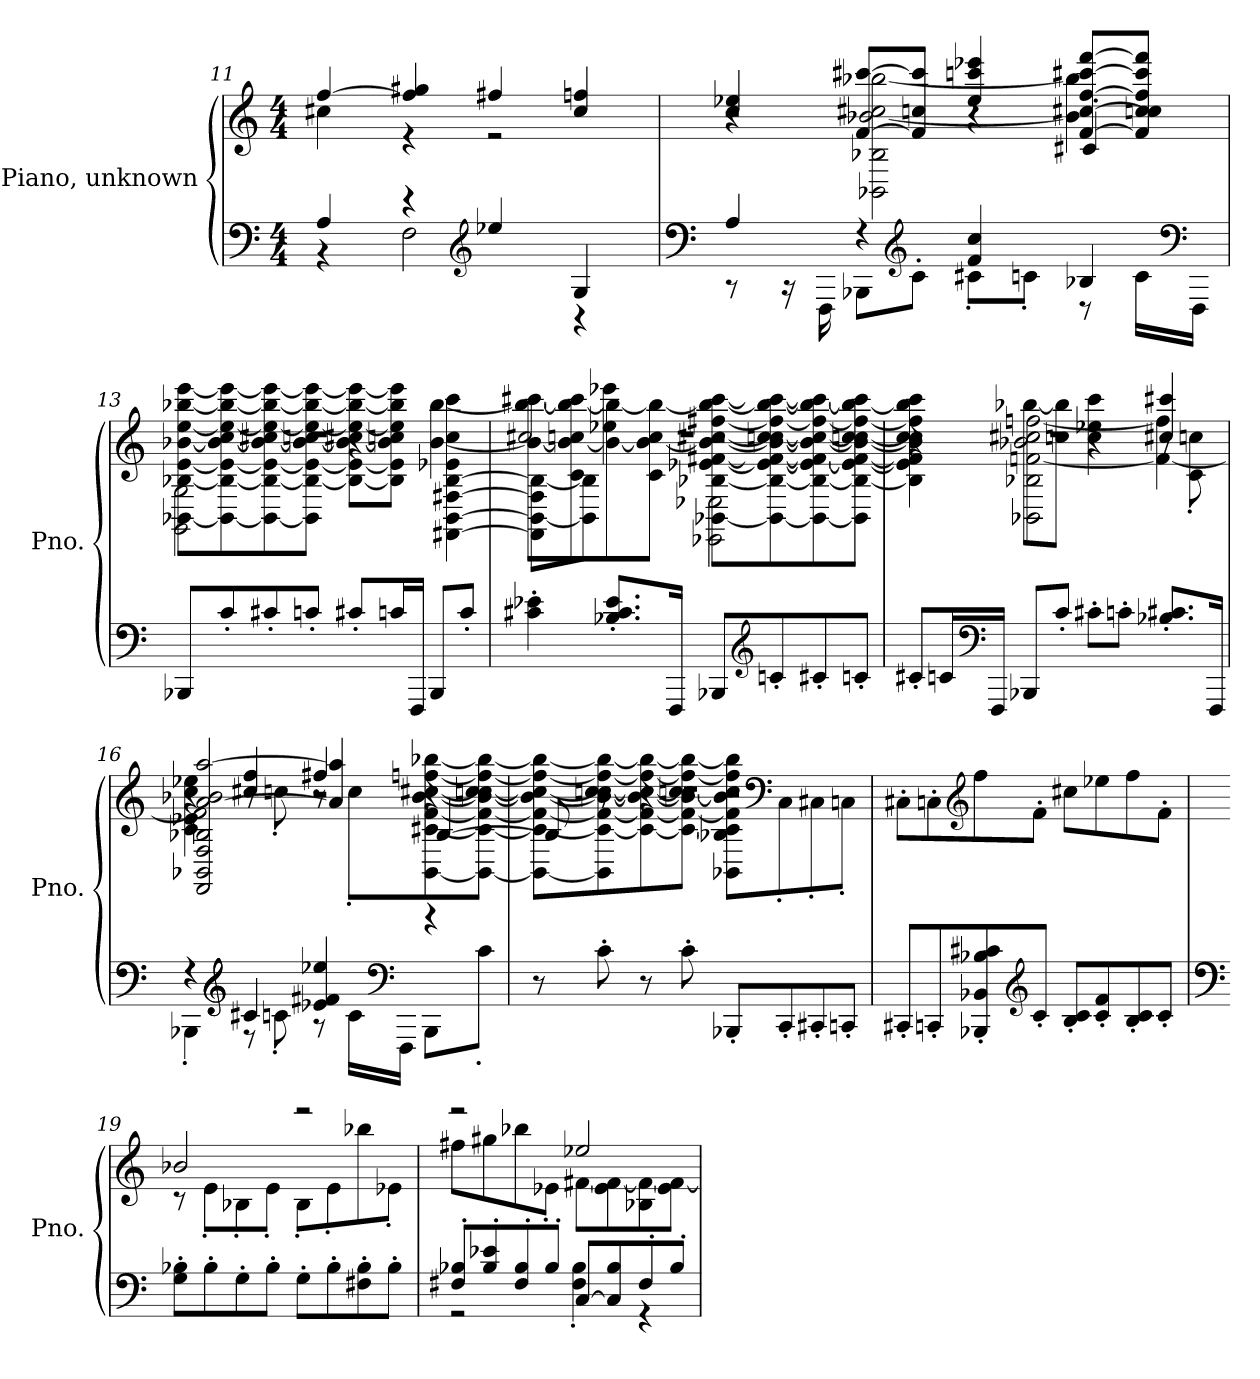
**kern	**kern
*part1	*part1
*staff2	*staff1
*I"Piano, unknown	*
*I'Pno.	*
*clefF4	*clefG2
*k[]	*k[]
*M4/4	*M4/4
=11	=11
*^	*^
4A/	4r	[4ff/	4cc#X\
4r	2F\	4ff/] 4gg#X/	4r
*clefG2	*	*	*
4ee-X/	.	4ff#X/	2r
4G/	4r	4cc#/ 4ffn/	.
*	*	*v	*v
=12	=12	=12
*clefF4	*	*
*	*	*^
*	*	*	*^
4A/	8r	4cc/ 4ee-X/	4r	2r
.	16r	.	.	.
.	16FFF\	.	.	.
4r	8BBB-X\L	[8f/ [8ccc#X/L	2BB-X\ 2B-X\ [2b-X\ 2cc#X\ [2bb-X\	.
*clefG2	*	*	*	*
.	8c'\J	8f/] 8ccn/ 8ccc#/]J	.	.
4f/ 4cc/	8c#X'\L	4ee-/ 4cccn/ 4eee-X/	.	4r
.	8cn'\J	.	.	.
4B-X/	8r	[8f/ [8cc#X/ [8ff/ [8ccc#X/ [8fff/L	4b-\] 4bb-\]	4c#X'/
.	16c\LL	8f/] 8ccn/ 8cc#/] 8ff/] 8ccc#/] 8fff/]J	.	.
*clefF4	*	*	*	*
.	16FFF\JJ	.	.	.
*v	*v	*	*	*
!!LO:LB:g=z	!!	!!
=13	=13	=13	=13
8BBB-X/L	1r	[8BB-X\ [8B-X\ [8e\ [8b-X\ [8ee\ [8bb-X\ [8eee\L	2GG\ 2G\
8c'/	.	8BB-\_ 8B-\_ 8e\_ 8b-\_ 8cc\ 8ee\_ 8bb-\_ 8eee\_	.
8c#X'/	.	8BB-\_ 8B-\_ 8e\_ 8b-\_ 8cc#X\ 8ee\_ 8bb-\_ 8eee\_	.
8cn'/J	.	8BB-\] 8B-\_ 8e\_ 8b-\_ 8ccn\ 8ee\_ 8bb-\_ 8eee\_J	.
8c#X'/L	.	8B-\_ 8e\_ 8b-\_ 8cc#X\ 8ee\_ 8bb-\_ 8eee\_L	4r
16cn/L	.	8B-\] 8e\] 8b-\] 8ccn\ 8ee\] 8bb-\] 8eee\]J	.
16FFF/JJ	.	.	.
8BBB-/L	.	[4b-\ [4bb-\	[4FF#X\ [4BB-\ [4F#X\ [4B-\ 4e-X\ 4cc\ 4ccc\
8c'/J	.	.	.
=14	=14	=14	=14
*	*	*	*^
4c#X\' 4e-X\'	1r	8b-\_ 8bb-\_ [8ccc#X\L	2cc#X/	8FF#\] 8BB-\_ 8F#\] 8B-\_L
.	.	8c\ 8b-\_ 8ccn\ 8bb-\_ 8ccc#\]	.	8BB-\] 8B-\]J
8.B-X/' 8.c#/' 8.e-/'L	.	8b-\_ 8bb-\_	.	4ee-X\ 4eee-X\
.	.	8c\ 8b-\_ 8cc\ 8bb-\_J	.	.
16FFF/Jk	.	.	.	.
8BBB-X/L	.	[8BB-X\ [8B-X\ [8e-X\ [8f#X\ 8b-\_ [8cc#X\ [8ff#X\ 8bb-\_ [8ccc#\L	2r	2EE-X\ 2E-X\
*clefG2	*	*	*	*
8cn'/	.	8BB-\_ 8B-\_ 8e-\_ 8f#\_ 8b-\_ 8ccn\ 8cc#\_ 8ff#\_ 8bb-\_ 8ccc#\_	.	.
8c#X'/	.	8BB-\_ 8B-\_ 8e-\_ 8f#\_ 8b-\_ 8cc#\_ 8ff#\_ 8bb-\_ 8ccc#\_	.	.
8cn'/J	.	8BB-\] 8B-\_ 8e-\_ 8f#\_ 8b-\_ 8ccn\ 8cc#\_ 8ff#\_ 8bb-\_ 8ccc#\]J	.	.
!!LO:LB:g=z	!!	!!	!!
=15	=15	=15	=15	=15
8c#X'/L	1r	4B-\] 4e-\] 4f#\] 4b-\] 4cc\ 4cc#\] 4ff#\] 4bb-\] 4ccc\	2r	4r
16cn/L	.	.	.	.
*clefF4	*	*	*	*
16FFF/JJ	.	.	.	.
8BBB-X/L	.	[8bb-X\L	.	2BB-X\ 2B-X\ [2fn\ 2b-X\ 2cc#X\ [2ffn\
8c'/J	.	8ccn\ 8bb-\]J	.	.
8c#X'\L	.	4cc\ 4ee-X\ 4ccc\	4r	.
8cn'\J	.	.	.	.
8.B-X/' 8.c#X/'L	.	8r	4cc#X/ 4ccc#X/	4f\_ 4ff\]
.	.	8c\' 8ccn\'	.	.
16FFF/Jk	.	.	.	.
=16	=16	=16	=16	=16
*^	*	*	*	*
4r	4BBB-X'\	4r	4c\ 4e-X\ 4cc\ 4ee-X\	2FF/ 2BB-X/ 2F/ 2B-X/ [2a/ 2b-X/ [2aa/	2f\]
*clefG2	*	*	*	*	*
4c#X/	8r	4cc#X/ 4ff/	8r	.	.
.	8cn'\	.	8ccn'\	.	.
4e-X/ 4f#X/ 4ee-X/	8r	4ff#X/	8r	4a/] 4aa/]	2r
.	16c\LL	.	8cc'\L	.	.
*clefF4	*	*	*	*	*
.	16FFF\JJ	.	.	.	.
4r	8BBB-\L	4r	[8BB-\ [8c#X\ [8f\ [8b-\ [8cc#X\ [8ffn\ [8bb-X\	[4B-/	.
.	8c'\J	.	8BB-\_ 8c#\_ 8f\_ 8b-\_ 8ccn\ 8cc#\_ 8ff\_ 8bb-\_J	.	.
*v	*v	*	*	*	*
*	*	*	*v	*v
!!LO:LB:g=z
=17	=17	=17	=17
8r	1r	8BB-\_ 8c#\_ 8f\_ 8b-\_ 8cc#\_ 8ff\_ 8bb-\_L	8B-/]
8c'\	.	8BB-\] 8c#\_ 8f\_ 8b-\_ 8ccn\ 8cc#\_ 8ff\_ 8bb-\_	8r
8r	.	8c#\_ 8f\_ 8b-\_ 8cc#\_ 8ff\_ 8bb-\_	4r
8c'\	.	8c#\_ 8f\_ 8b-\_ 8ccn\ 8cc#\_ 8ff\_ 8bb-\_J	.
8BBB-X'/L	.	8BB-X\ 8B-X\ 8c#\] 8f\] 8b-\] 8cc#\] 8ff\] 8bb-\]L	2r
*	*clefF4	*	*
8CC'/	.	8C'\	.
8CC#X'/	.	8C#X'\	.
8CCn'/J	.	8Cn'\J	.
*	*v	*v	*v
=18	=18
8CC#X'/L	8C#X'\L
8CCn'/	8Cn'\
*	*clefG2
8BBB-X/' 8BB-X/' 8B-X/' 8c#X/'	8ff\
*clefG2	*
8c#'/J	8f'\J
8B-/' 8c#/'L	8cc#X\L
8c#/' 8f/'	8ee-X\
8B-/' 8c#/'	8ff\
8c#'/J	8f'\J
!!LO:PB:g=z
=19	=19
*clefF4	*
*	*^
8G\' 8B-X\'L	2b-X/	8r
8B-'\	.	8e'\L
8G'\	.	8B-X'\
8B-'\J	.	8e'\J
8G'\L	2r	8B-'\L
8B-'\	.	8e'\
8F#X\' 8B-\'	.	8bb-X\
8B-'\J	.	8e-X'\J
=20	=20	=20
*^	*	*
8F#X/' 8B-X/'L	2r	2r	8ff#X\L
8B-/' 8e-X/'	.	.	8gg#X\
8F#/' 8B-/'	.	.	8bb-X\
8B-'/J	.	.	8e-X'\J
[8C/L	4F#\' 4B-\'	2ee-X/	[8f#X\L
8C/] 8B-/	.	.	8e-\ 8f#\_
8F#'/	4r	.	8B-X\ 8f#\_
8B-'/J	.	.	8e-\ 8f#\_J
*v	*v	*	*
*	*v	*v
=	=
*-	*-
